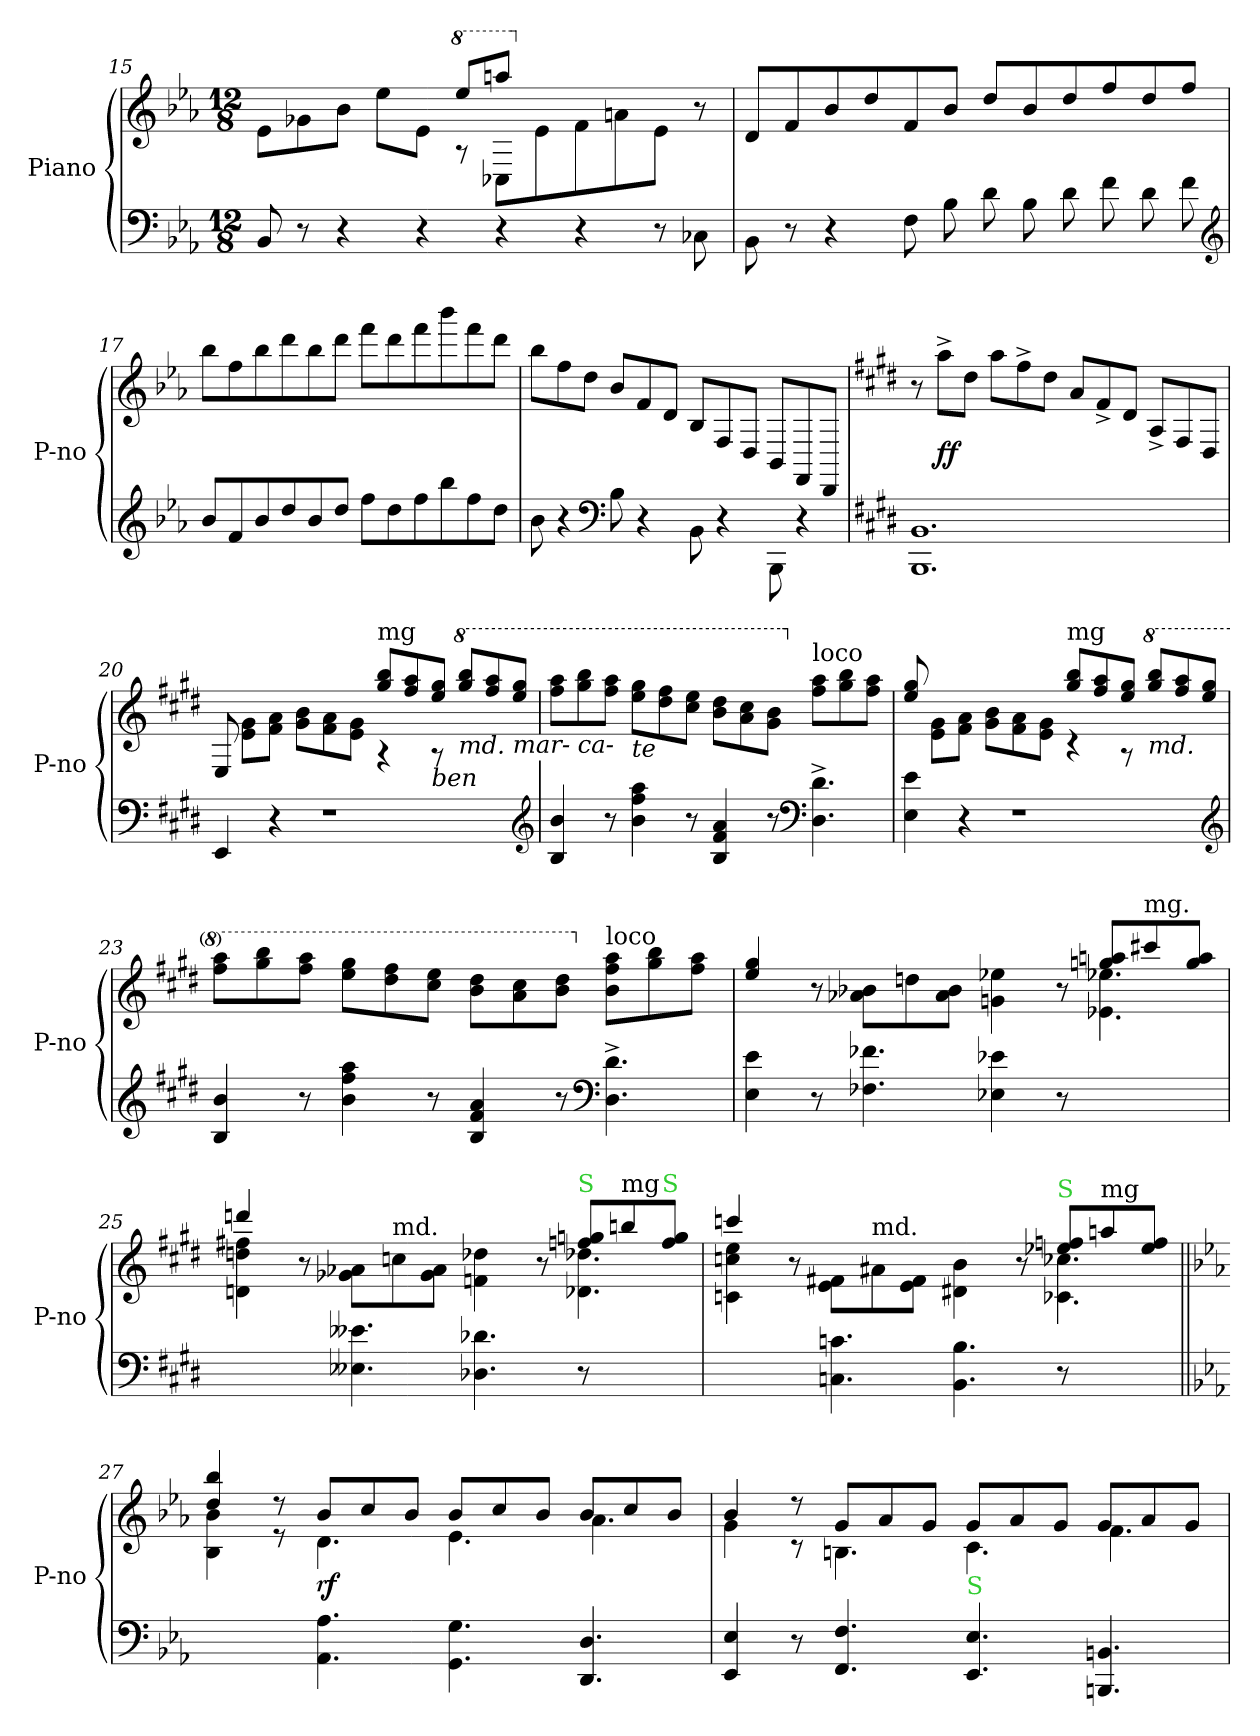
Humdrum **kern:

**kern	**kern	**dynam
*part1	*part1	*part1
*staff2	*staff1	*staff1/2
*I"Piano	*	*
*I'P-no	*	*
*clefF4	*clefG2	*
*k[b-e-a-]	*k[b-e-a-]	*
*E-:	*E-:	*
*M12/8	*M12/8	*
=15	=15	=15
*	*^	*
8BB-	2ryy	8e-\L	.
8r	.	8g-X\	.
4r	.	8b-\J	.
.	.	8ee-\L	.
4r	8ryy	8e-\J	.
*	*8va	*	*
.	8eee-/L	8r	.
4r	8aaan/J	8c-X\L	.
*	*X8va	*	*
.	2ryy	8e-\	.
4r	.	8f\	.
.	.	8an\	.
8r	.	8e-\J	.
8C-X\	8ryy	8r	.
*	*v	*v	*
=16	=16	=16
8BB-\	8d/L	.
8r	8f/	.
4r	8b-/	.
.	8dd/	.
8F\	8f/	.
8B-\	8b-/J	.
8d\	8dd/L	.
8B-\	8b-/	.
8d\	8dd/	.
8f\	8ff/	.
8d\	8dd/	.
8f\	8ff/J	.
*clefG2	*	*
=17	=17	=17
8b-/L	8bb-\L	.
8f/	8ff\	.
8b-/	8bb-\	.
8dd/	8ddd\	.
8b-/	8bb-\	.
8dd/J	8ddd\J	.
8ff\L	8fff\L	.
8dd\	8ddd\	.
8ff\	8fff\	.
8bb-\	8bbb-\	.
8ff\	8fff\	.
8dd\J	8ddd\J	.
=18	=18	=18
8b-\	8bb-\L	.
4r	8ff\	.
.	8dd\J	.
*clefF4	*	*
8B-\	8b-/L	.
4r	8f/	.
.	8d/J	.
8BB-\	8B-/L	.
4r	8F/	.
.	8D/J	.
8BBB-\	8BB-/L	.
4r	8FF/	.
.	8DD/J	.
=19	=19	=19
*k[f#c#g#d#]	*k[f#c#g#d#]	*
1.BBB 1.BB	8r	.
.	8aa^\L	ff
.	8dd#\J	.
.	8aa\L	.
.	8ff#^\	.
.	8dd#\J	.
.	8a/L	.
.	8f#^/	.
.	8d#/J	.
.	8A^/L	.
.	8F#/	.
.	8D#/J	.
=20	=20	=20
*	*^	*
4EE/	8E/	2rcccyy	.
.	8e\ 8g#\L	.	.
4r	8f#\ 8a\J	.	.
.	8g#\ 8b\L	.	.
1r	8f#\ 8a\	4rgggyy	.
.	8e\ 8g#\J	.	.
!	!LO:TX:a:t=mg	!	!
.	4rA	8gg#/ 8bb/L	.
.	.	8ff#/ 8aa/	.
!	!LO:TX:b:i:t=ben	!	!
.	8rA	8ee/ 8gg#/J	.
*	*8va	*	*
!	!LO:TX:b:i:t=md.	!	!
.	8ggg#/ 8bbb/L	8rcccyy	.
.	8fff#/ 8aaa/	4rcccyy	.
!	!LO:TX:b:i:t=mar-	!	!
.	8eee/ 8ggg#/J	.	.
*	*v	*v	*
*clefG2	*	*
=21	=21	=21
4B/ 4b/	8fff#\ 8aaa\L	.
!	!LO:TX:b:i:t=ca-	!
.	8ggg#\ 8bbb\	.
8r	8fff#\ 8aaa\J	.
!	!LO:TX:b:i:t=te	!
4b\ 4ff#\ 4aa\	8eee\ 8ggg#\L	.
.	8ddd#\ 8fff#\	.
8r	8ccc#\ 8eee\J	.
4B/ 4f#/ 4a/	8bb\ 8ddd#\L	.
.	8aa\ 8ccc#\	.
8r	8gg#\ 8bb\J	.
*clefF4	*	*
*	*X8va	*
!	!LO:TX:a:t=loco	!
4.D#^\ 4.d#^\	8ff#\ 8aa\L	.
.	8gg#\ 8bb\	.
.	8ff#\ 8aa\J	.
=22	=22	=22
*	*^	*
4E\ 4e\	8ee/ 8gg#/	2rffyy	.
.	8e\ 8g#\L	.	.
4r	8f#\ 8a\J	.	.
.	8g#\ 8b\L	.	.
1r	8f#\ 8a\	4ryy	.
.	8e\ 8g#\J	.	.
!	!LO:TX:a:t=mg	!	!
.	4rc	8gg#/ 8bb/L	.
.	.	8ff#/ 8aa/	.
.	8rA	8ee/ 8gg#/J	.
*	*8va	*	*
!	!LO:TX:b:i:t=md.	!	!
.	8ggg#/ 8bbb/L	8ryy	.
.	8fff#/ 8aaa/	4ryy	.
.	8eee/ 8ggg#/J	.	.
*	*v	*v	*
*clefG2	*	*
=23	=23	=23
4B/ 4b/	8fff#\ 8aaa\L	.
.	8ggg#\ 8bbb\	.
8r	8fff#\ 8aaa\J	.
4b\ 4ff#\ 4aa\	8eee\ 8ggg#\L	.
.	8ddd#\ 8fff#\	.
8r	8ccc#\ 8eee\J	.
4B/ 4f#/ 4a/	8bb\ 8ddd#\L	.
.	8aa\ 8ccc#\	.
8r	8bb\ 8ddd#\J	.
*clefF4	*	*
*	*X8va	*
!	!LO:TX:a:t=loco	!
4.D#^\ 4.d#^\	8b\ 8ff#\ 8aa\L	.
.	8gg#\ 8bb\	.
.	8ff#\ 8aa\J	.
=24	=24	=24
*	*^	*
4E\ 4e\	4ee/ 4gg#/	1rbbbyy	.
8r	8r	.	.
4.F-X\ 4.f-X\	8a-X\ 8b-X\L	.	.
.	8ddn\	.	.
.	8a-\ 8b-\J	.	.
4E-X\ 4e-X\	4gn\ 4ee-X\	.	.
8r	8r	8rgggyy	.
8ryy	4.e-X\ 4.ee-X\	8ggn/ 8aan/L	.
!	!	!LO:TX:a:t=mg.	!
4ryy	.	8ccc#X/	.
.	.	8gg/ 8aa/J	.
=25	=25	=25	=25
4.ryy	4dddn/	4dn\ 4ddn\ 4ff#X\	.
.	4ryy	8r	.
4.E--X\ 4.e--X\	.	8g-X\ 8a-X\L	.
!	!LO:TX:a:t=md.	!	!
.	4ryy	8ccn\	.
.	.	8g-\ 8a-\J	.
4.D-X\ 4.d-X\	4ryy	4fn\ 4dd-X\	.
.	8ryy	8r	.
!	!LO:TX:a:color=limegreen:t=S	!	!
8r	8ffn/ 8ggn/L	4.d-X\ 4.dd-X\	.
!	!LO:TX:a:t=mg	!	!
4ryy	8bbn/	.	.
!	!LO:TX:a:color=limegreen:t=S	!	!
.	8ff/ 8gg/J	.	.
=26	=26	=26	=26
4.ryy	4cccn/	4cn\ 4ccn\ 4ee\	.
.	4ryy	8r	.
4.Cn\ 4.cn\	.	8e\ 8f#X\L	.
!	!LO:TX:a:t=md.	!	!
.	4ryy	8a#X\	.
.	.	8e\ 8f#\J	.
4.BB\ 4.B\	4ryy	4d#X\ 4b\	.
.	8ryy	8r	.
!	!LO:TX:a:color=limegreen:t=S	!	!
8r	8ee-X/ 8ffn/L	4.c-X\ 4.cc-X\	.
!	!LO:TX:a:t=mg	!	!
4ryy	8aan/	.	.
.	8ee-/ 8ff/J	.	.
=27||	=27||	=27||	=27||
*k[b-e-a-]	*k[b-e-a-]	*	*
4.ryy	4dd/ 4bb-/	4B-\ 4b-\	.
.	8r	8r	.
4.AA-\ 4.A-\	8b-/L	4.d\	rf
.	8cc/	.	.
.	8b-/J	.	.
4.GG\ 4.G\	8b-/L	4.e-\	.
.	8cc/	.	.
.	8b-/J	.	.
4.DD/ 4.D/	8b-/L	4.a-\	.
.	8cc/	.	.
.	8b-/J	.	.
=28	=28	=28	=28
4EE-/ 4E-/	4b-/	4g\	.
8r	8r	8r	.
4.FF/ 4.F/	8g/L	4.Bn\	.
.	8a-/	.	.
.	8g/J	.	.
!LO:TX:a:color=limegreen:t=S	!	!	!
4.EE-/ 4.E-/	8g/L	4.c\	.
.	8a-/	.	.
.	8g/J	.	.
4.BBBn/ 4.BBn/	8g/L	4.f\	.
.	8a-/	.	.
.	8g/J	.	.
*	*v	*v	*
=	=	=
*-	*-	*-
